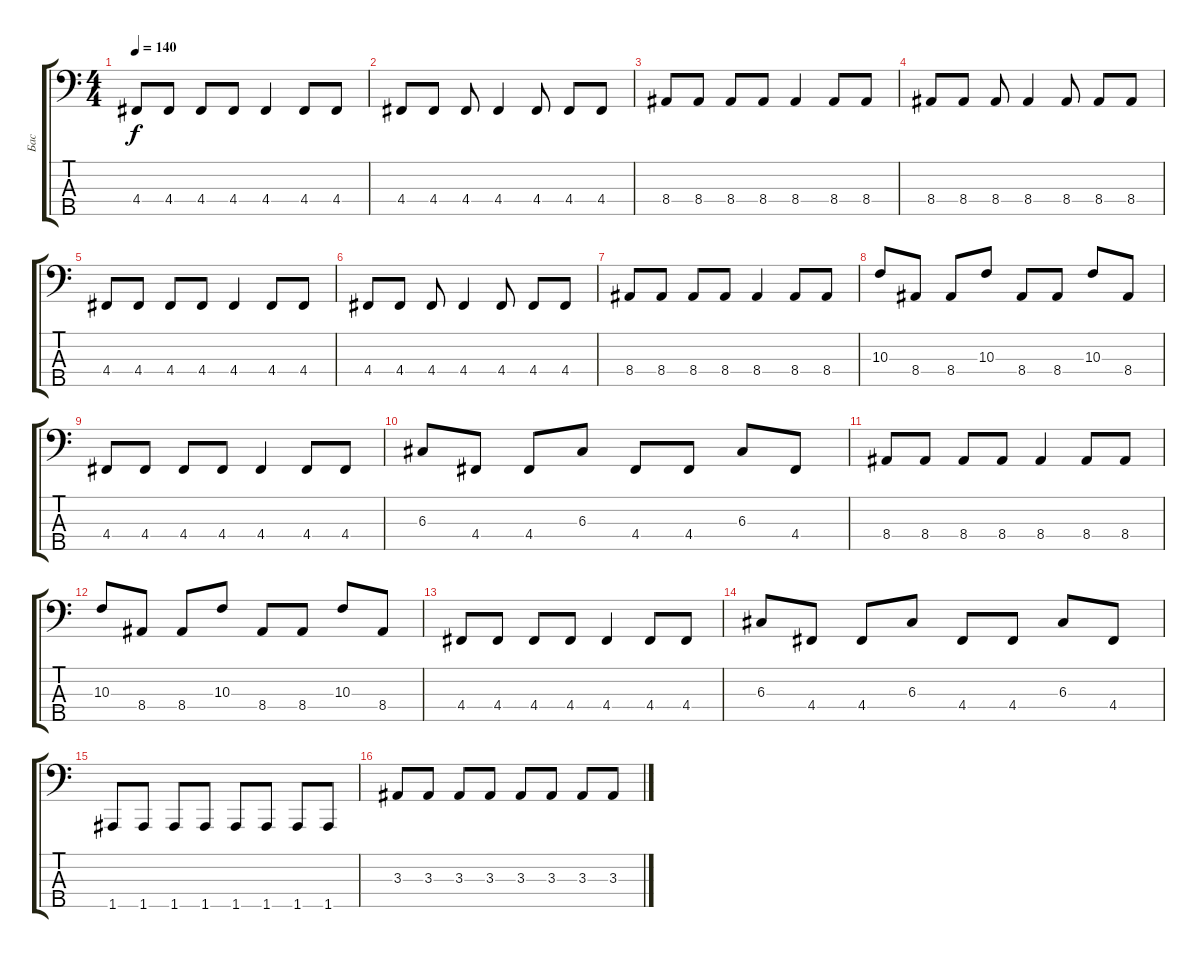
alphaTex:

\track ("Бас" "Бас") {instrument electricbassfinger}
\staff {score tabs}
\tuning (F2 C2 G1 D1 A0) {hide}
\ts (4 4)
\tempo 140
\clef f4
\ks c
4.4.8{dy f} 4.4.8 4.4.8 4.4.8 4.4.4 4.4.8 4.4.8 |
4.4.8 4.4.8 4.4.8 4.4.4 4.4.8 4.4.8 4.4.8 |
8.4.8 8.4.8 8.4.8 8.4.8 8.4.4 8.4.8 8.4.8 |
8.4.8 8.4.8 8.4.8 8.4.4 8.4.8 8.4.8 8.4.8 |
4.4.8 4.4.8 4.4.8 4.4.8 4.4.4 4.4.8 4.4.8 |
4.4.8 4.4.8 4.4.8 4.4.4 4.4.8 4.4.8 4.4.8 |
8.4.8 8.4.8 8.4.8 8.4.8 8.4.4 8.4.8 8.4.8 |
10.3.8 8.4.8 8.4.8 10.3.8 8.4.8 8.4.8 10.3.8 8.4.8 |
4.4.8 4.4.8 4.4.8 4.4.8 4.4.4 4.4.8 4.4.8 |
6.3.8 4.4.8 4.4.8 6.3.8 4.4.8 4.4.8 6.3.8 4.4.8 |
8.4.8 8.4.8 8.4.8 8.4.8 8.4.4 8.4.8 8.4.8 |
10.3.8 8.4.8 8.4.8 10.3.8 8.4.8 8.4.8 10.3.8 8.4.8 |
4.4.8 4.4.8 4.4.8 4.4.8 4.4.4 4.4.8 4.4.8 |
6.3.8 4.4.8 4.4.8 6.3.8 4.4.8 4.4.8 6.3.8 4.4.8 |
1.5.8 1.5.8 1.5.8 1.5.8 1.5.8 1.5.8 1.5.8 1.5.8 |
3.3.8 3.3.8 3.3.8 3.3.8 3.3.8 3.3.8 3.3.8 3.3.8
